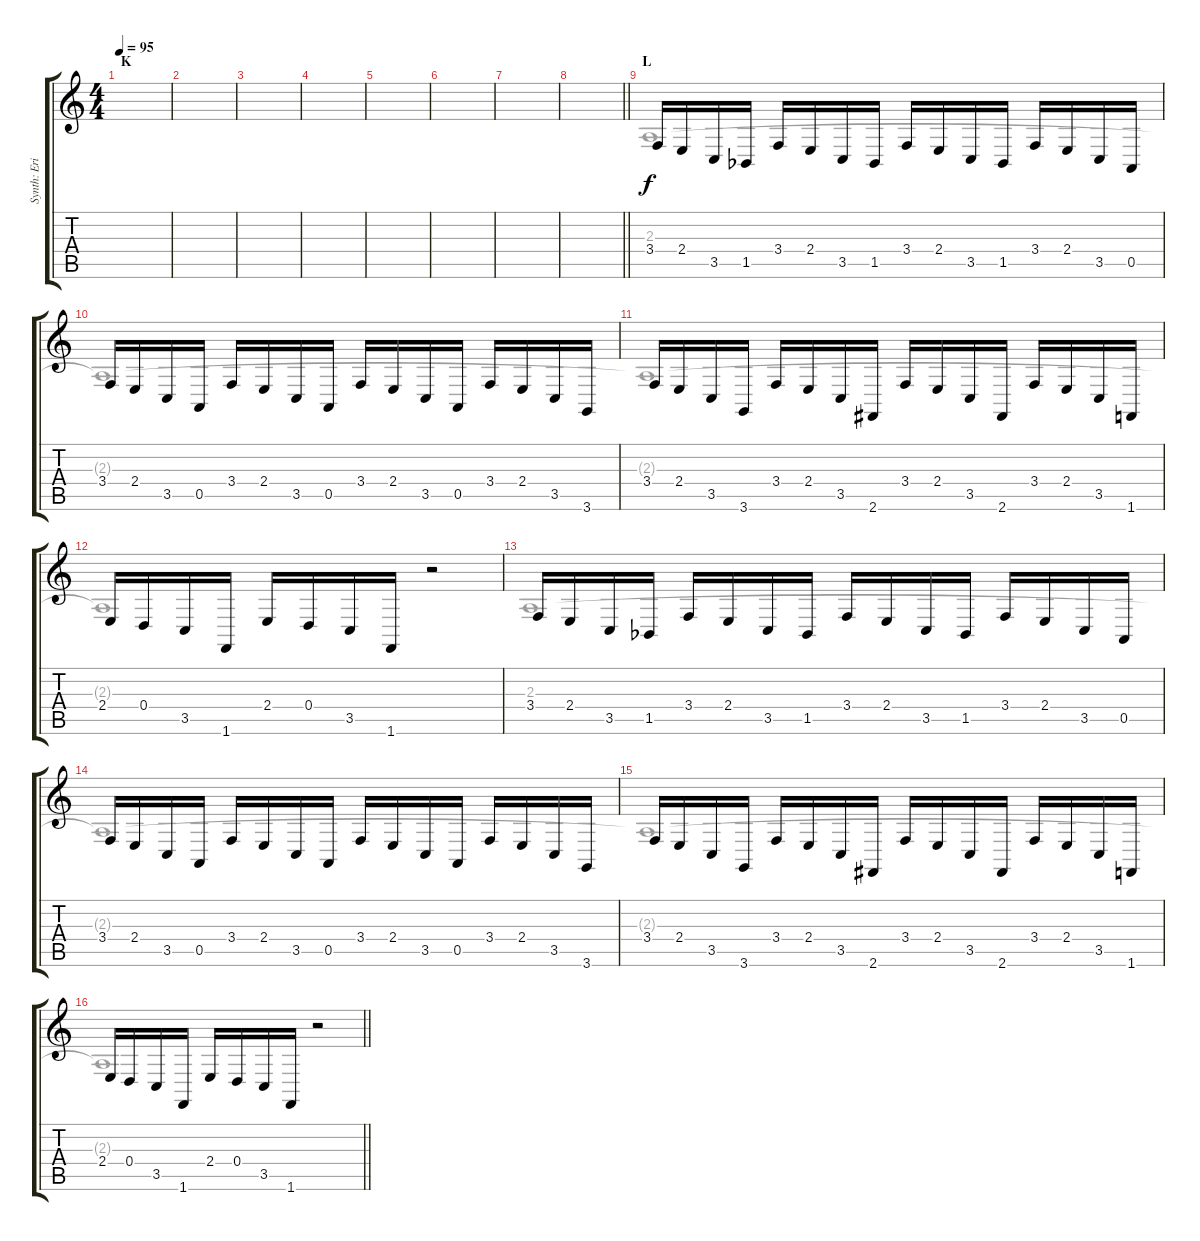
\track ("Synth: Eric" "Synth: Eri") {instrument synthstrings1}
\staff {score tabs}
\tuning (E4 B3 G3 D3 A2 E2) {hide}
\voice
\ts (4 4)
\section ("" "K")
\tempo 95
\clef g2
\ks c
|
|
|
|
|
|
|
\barLineRight lightlight
|
\section ("" "L")
3.4.16 2.4.16 3.5.16 1.5{acc b}.16 3.4.16 2.4.16 3.5.16 1.5{acc b}.16 3.4.16 2.4.16 3.5.16 1.5{acc b}.16 3.4.16 2.4.16 3.5.16 0.5.16 |
3.4.16 2.4.16 3.5.16 0.5.16 3.4.16 2.4.16 3.5.16 0.5.16 3.4.16 2.4.16 3.5.16 0.5.16 3.4.16 2.4.16 3.5.16 3.6.16 |
3.4.16 2.4.16 3.5.16 3.6.16 3.4.16 2.4.16 3.5.16 2.6.16 3.4.16 2.4.16 3.5.16 2.6.16 3.4.16 2.4.16 3.5.16 1.6.16 |
2.4.16 0.4.16 3.5.16 1.6.16 2.4.16 0.4.16 3.5.16 1.6.16 r.2 |
3.4.16 2.4.16 3.5.16 1.5{acc b}.16 3.4.16 2.4.16 3.5.16 1.5{acc b}.16 3.4.16 2.4.16 3.5.16 1.5{acc b}.16 3.4.16 2.4.16 3.5.16 0.5.16 |
3.4.16 2.4.16 3.5.16 0.5.16 3.4.16 2.4.16 3.5.16 0.5.16 3.4.16 2.4.16 3.5.16 0.5.16 3.4.16 2.4.16 3.5.16 3.6.16 |
3.4.16 2.4.16 3.5.16 3.6.16 3.4.16 2.4.16 3.5.16 2.6.16 3.4.16 2.4.16 3.5.16 2.6.16 3.4.16 2.4.16 3.5.16 1.6.16 |
\barLineRight lightlight
2.4.16 0.4.16 3.5.16 1.6.16 2.4.16 0.4.16 3.5.16 1.6.16 r.2
\voice
\clef g2
\ottava regular
\simile none
\ks c
|
|
|
|
|
|
|
\barLineRight lightlight
|
2.3.1 |
2.3{t}.1 |
2.3{t}.1 |
2.3{t}.1 |
2.3.1 |
2.3{t}.1 |
2.3{t}.1 |
\barLineRight lightlight
2.3{t}.1
